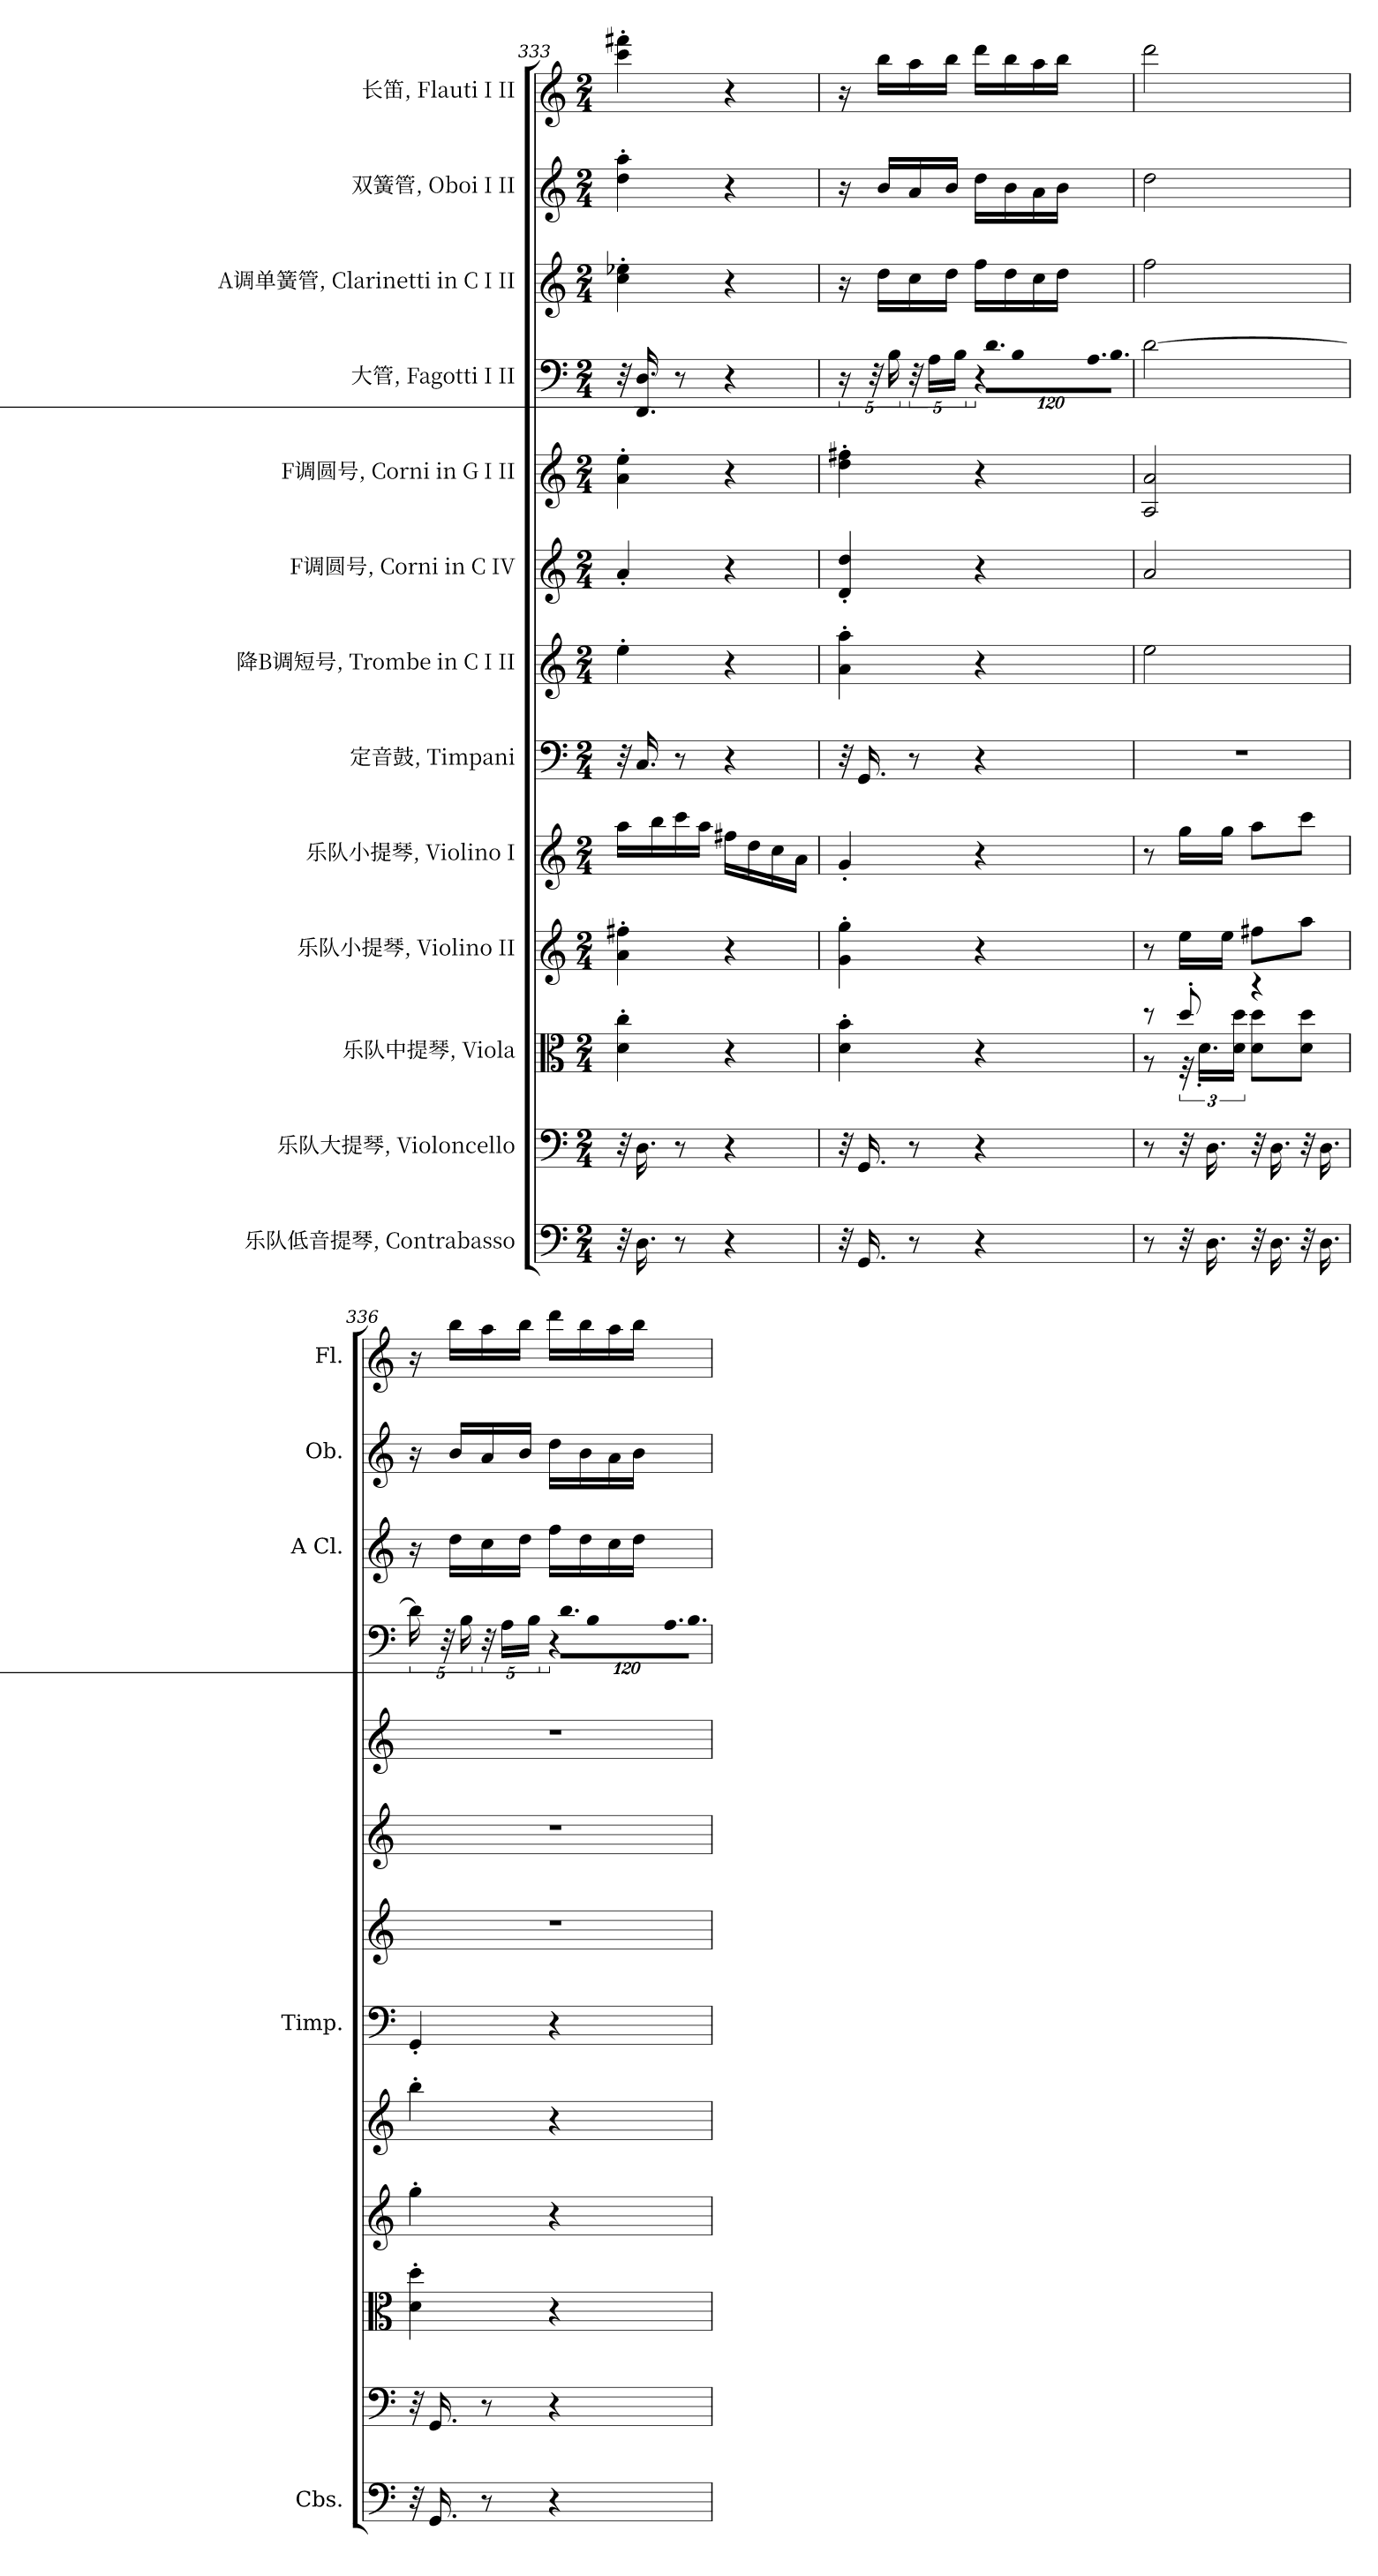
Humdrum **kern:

**kern	**kern	**kern	**kern	**kern	**kern	**kern	**kern	**kern	**kern	**kern	**kern	**kern
*part13	*part12	*part11	*part10	*part9	*part8	*part7	*part6	*part5	*part4	*part3	*part2	*part1
*staff13	*staff12	*staff11	*staff10	*staff9	*staff8	*staff7	*staff6	*staff5	*staff4	*staff3	*staff2	*staff1
*I"乐队低音提琴, Contrabasso	*I"乐队大提琴, Violoncello	*I"乐队中提琴, Viola	*I"乐队小提琴, Violino II	*I"乐队小提琴, Violino I	*I"定音鼓, Timpani	*I"降B调短号, Trombe in C I II	*I"F调圆号, Corni in C IV	*I"F调圆号, Corni in G I II	*I"大管, Fagotti I II	*I"A调单簧管, Clarinetti in C I II	*I"双簧管, Oboi I II	*I"长笛, Flauti I II
*I'Cbs.	*	*	*	*	*I'Timp.	*	*	*	*	*I'A Cl.	*I'Ob.	*I'Fl.
*clefF4	*clefF4	*clefC3	*clefG2	*clefG2	*clefF4	*clefG2	*clefG2	*clefG2	*clefF4	*clefG2	*clefG2	*clefG2
*ITrd7c12	*	*	*	*	*	*ITrd1c2	*ITrd4c7	*ITrd4c7	*	*ITrd2c3	*	*
*k[]	*k[]	*k[]	*k[]	*k[]	*k[]	*k[b-e-]	*k[b-]	*k[b-]	*k[]	*k[f#c#g#]	*k[]	*k[]
*M2/4	*M2/4	*M2/4	*M2/4	*M2/4	*M2/4	*M2/4	*M2/4	*M2/4	*M2/4	*M2/4	*M2/4	*M2/4
*MM125	*MM125	*MM125	*MM125	*MM125	*MM125	*MM125	*MM125	*MM125	*MM125	*MM125	*MM125	*MM125
=333	=333	=333	=333	=333	=333	=333	=333	=333	=333	=333	=333	=333
32r	32r	4d\' 4cc\'	4a\' 4ff#X\'	16aa\LL	32r	4dd'\	4d'/	4d\' 4a\'	32r	4a\' 4ccn\'	4dd\' 4aa\'	4ccc\' 4fff#X\'
16.DD\	16.D\	.	.	.	16.C/	.	.	.	16.DD/ 16.D/	.	.	.
.	.	.	.	16bb\	.	.	.	.	.	.	.	.
8r	8r	.	.	16ccc\	8r	.	.	.	8r	.	.	.
.	.	.	.	16aa\JJ	.	.	.	.	.	.	.	.
*	*	*	*	*	*	*	*	*	*	*	*	*MM134
4r	4r	4r	4r	16ff#X\LL	4r	4r	4r	4r	4r	4r	4r	4r
.	.	.	.	16dd\	.	.	.	.	.	.	.	.
.	.	.	.	16cc\	.	.	.	.	.	.	.	.
.	.	.	.	16a\JJ	.	.	.	.	.	.	.	.
=334	=334	=334	=334	=334	=334	=334	=334	=334	=334	=334	=334	=334
*	*	*	*	*	*	*	*	*	*	*	*	*MM125
32r	32r	4d\' 4b\'	4g\' 4gg\'	4g'/	32r	4g\' 4gg\'	4G/' 4g/'	4g\' 4bn\'	20r	16r	16r	16r
16.GGG/	16.GG/	.	.	.	16.GG/	.	.	.	.	.	.	.
.	.	.	.	.	.	.	.	.	40r	.	.	.
.	.	.	.	.	.	.	.	.	.	16b\LL	16b/LL	16bb\LL
.	.	.	.	.	.	.	.	.	20B\	.	.	.
8r	8r	.	.	.	8r	.	.	.	40r	16a\	16a/	16aa\
.	.	.	.	.	.	.	.	.	20A\LL	.	.	.
.	.	.	.	.	.	.	.	.	.	16b\JJ	16b/JJ	16bb\JJ
.	.	.	.	.	.	.	.	.	20B\JJ	.	.	.
*	*	*	*	*	*	*	*	*	*	*	*	*MM134
!	!	!	!	!	!	!	!	!	!LO:N:vis=64	!	!	!
4r	4r	4r	4r	4r	4r	4r	4r	4r	960%17r	16dd\LL	16dd\LL	16ddd\LL
!	!	!	!	!	!	!	!	!	!LO:N:vis=32.	!	!	!
.	.	.	.	.	.	.	.	.	1920%103d\KLL	.	.	.
.	.	.	.	.	.	.	.	.	.	16b\	16b\	16bb\
!	!	!	!	!	!	!	!	!	!LO:N:vis=16	!	!	!
.	.	.	.	.	.	.	.	.	1920%137B\	.	.	.
.	.	.	.	.	.	.	.	.	.	16a\	16a\	16aa\
!	!	!	!	!	!	!	!	!	!LO:N:vis=32.	!	!	!
.	.	.	.	.	.	.	.	.	1920%103A\L	.	.	.
.	.	.	.	.	.	.	.	.	.	16b\JJ	16b\JJ	16bb\JJ
!	!	!	!	!	!	!	!	!	!LO:N:vis=32.	!	!	!
.	.	.	.	.	.	.	.	.	1920%103B\JJJ	.	.	.
!!LO:PB:g=z
=335	=335	=335	=335	=335	=335	=335	=335	=335	=335	=335	=335	=335
*	*	*	*	*	*	*	*	*	*	*	*	*MM128
*	*	*^	*	*	*	*	*	*	*	*	*	*
8r	8r	8r	8r	8r	8r	2r	2dd\	2d/	2D/ 2d/	[2d\	2dd\	2dd\	2ddd\
32r	32r	8dd'/	48r	16ee\LL	16gg\LL	.	.	.	.	.	.	.	.
.	.	.	24.d'\LL	.	.	.	.	.	.	.	.	.	.
16.DD\	16.D\	.	.	.	.	.	.	.	.	.	.	.	.
.	.	.	.	16ee\JJ	16gg\JJ	.	.	.	.	.	.	.	.
.	.	.	24d\ 24dd\JJ	.	.	.	.	.	.	.	.	.	.
32r	32r	4r	8d\ 8dd\L	8ff#X\L	8aa\L	.	.	.	.	.	.	.	.
16.DD\	16.D\	.	.	.	.	.	.	.	.	.	.	.	.
32r	32r	.	8d\ 8dd\J	8aa\J	8ccc\J	.	.	.	.	.	.	.	.
16.DD\	16.D\	.	.	.	.	.	.	.	.	.	.	.	.
*	*	*v	*v	*	*	*	*	*	*	*	*	*	*
=336	=336	=336	=336	=336	=336	=336	=336	=336	=336	=336	=336	=336
*	*	*	*	*	*	*	*	*	*	*	*	*MM128
32r	32r	4d\' 4dd\'	4gg'\	4bb'\	4GG'/	2r	2r	2r	20d\]	16r	16r	16r
16.GGG/	16.GG/	.	.	.	.	.	.	.	.	.	.	.
.	.	.	.	.	.	.	.	.	40r	.	.	.
.	.	.	.	.	.	.	.	.	.	16b\LL	16b/LL	16bb\LL
.	.	.	.	.	.	.	.	.	20B\	.	.	.
8r	8r	.	.	.	.	.	.	.	40r	16a\	16a/	16aa\
.	.	.	.	.	.	.	.	.	20A\LL	.	.	.
.	.	.	.	.	.	.	.	.	.	16b\JJ	16b/JJ	16bb\JJ
.	.	.	.	.	.	.	.	.	20B\JJ	.	.	.
*	*	*	*	*	*	*	*	*	*	*	*	*MM134
!	!	!	!	!	!	!	!	!	!LO:N:vis=64	!	!	!
4r	4r	4r	4r	4r	4r	.	.	.	960%17r	16dd\LL	16dd\LL	16ddd\LL
!	!	!	!	!	!	!	!	!	!LO:N:vis=32.	!	!	!
.	.	.	.	.	.	.	.	.	1920%103d\KLL	.	.	.
.	.	.	.	.	.	.	.	.	.	16b\	16b\	16bb\
!	!	!	!	!	!	!	!	!	!LO:N:vis=16	!	!	!
.	.	.	.	.	.	.	.	.	1920%137B\	.	.	.
.	.	.	.	.	.	.	.	.	.	16a\	16a\	16aa\
!	!	!	!	!	!	!	!	!	!LO:N:vis=32.	!	!	!
.	.	.	.	.	.	.	.	.	1920%103A\L	.	.	.
.	.	.	.	.	.	.	.	.	.	16b\JJ	16b\JJ	16bb\JJ
!	!	!	!	!	!	!	!	!	!LO:N:vis=32.	!	!	!
.	.	.	.	.	.	.	.	.	1920%103B\JJJ	.	.	.
=	=	=	=	=	=	=	=	=	=	=	=	=
*-	*-	*-	*-	*-	*-	*-	*-	*-	*-	*-	*-	*-
